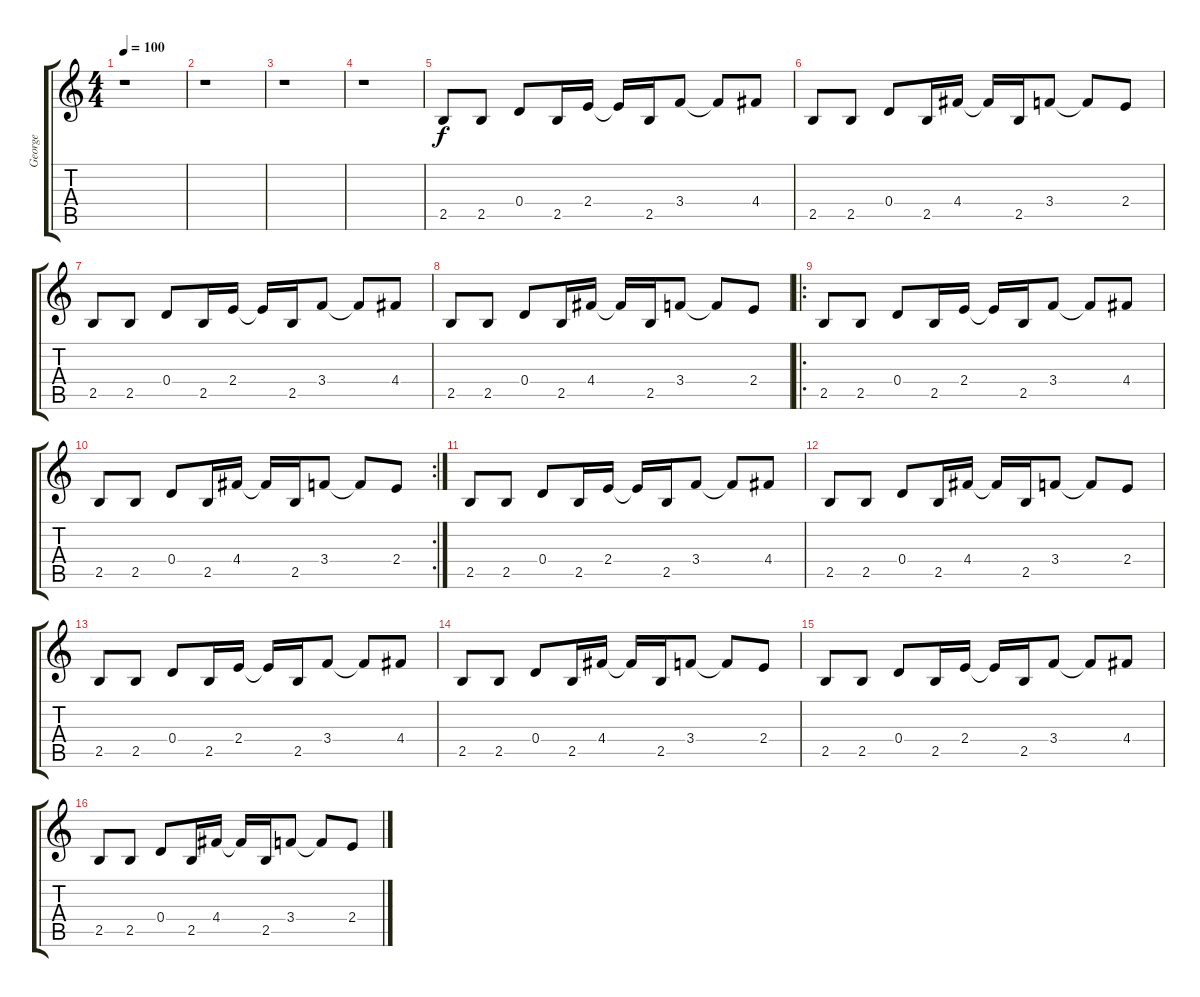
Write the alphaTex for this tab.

\track ("George" "George") {instrument distortionguitar}
\staff {score tabs}
\tuning (E4 B3 G3 D3 A2 E2) {hide}
\ts (4 4)
\tempo 100
\clef g2
\ks c
r.1{dy f} |
r.1 |
r.1 |
r.1 |
2.5.8 2.5.8 0.4.8 2.5.16 2.4.16 2.4{t}.16 2.5.16 3.4.8 3.4{t}.8 4.4.8 |
2.5.8 2.5.8 0.4.8 2.5.16 4.4.16 4.4{t}.16 2.5.16 3.4.8 3.4{t}.8 2.4.8 |
2.5.8 2.5.8 0.4.8 2.5.16 2.4.16 2.4{t}.16 2.5.16 3.4.8 3.4{t}.8 4.4.8 |
2.5.8 2.5.8 0.4.8 2.5.16 4.4.16 4.4{t}.16 2.5.16 3.4.8 3.4{t}.8 2.4.8 |
\ro
2.5.8 2.5.8 0.4.8 2.5.16 2.4.16 2.4{t}.16 2.5.16 3.4.8 3.4{t}.8 4.4.8 |
\rc 2
2.5.8 2.5.8 0.4.8 2.5.16 4.4.16 4.4{t}.16 2.5.16 3.4.8 3.4{t}.8 2.4.8 |
2.5.8 2.5.8 0.4.8 2.5.16 2.4.16 2.4{t}.16 2.5.16 3.4.8 3.4{t}.8 4.4.8 |
2.5.8 2.5.8 0.4.8 2.5.16 4.4.16 4.4{t}.16 2.5.16 3.4.8 3.4{t}.8 2.4.8 |
2.5.8 2.5.8 0.4.8 2.5.16 2.4.16 2.4{t}.16 2.5.16 3.4.8 3.4{t}.8 4.4.8 |
2.5.8 2.5.8 0.4.8 2.5.16 4.4.16 4.4{t}.16 2.5.16 3.4.8 3.4{t}.8 2.4.8 |
2.5.8 2.5.8 0.4.8 2.5.16 2.4.16 2.4{t}.16 2.5.16 3.4.8 3.4{t}.8 4.4.8 |
2.5.8 2.5.8 0.4.8 2.5.16 4.4.16 4.4{t}.16 2.5.16 3.4.8 3.4{t}.8 2.4.8
